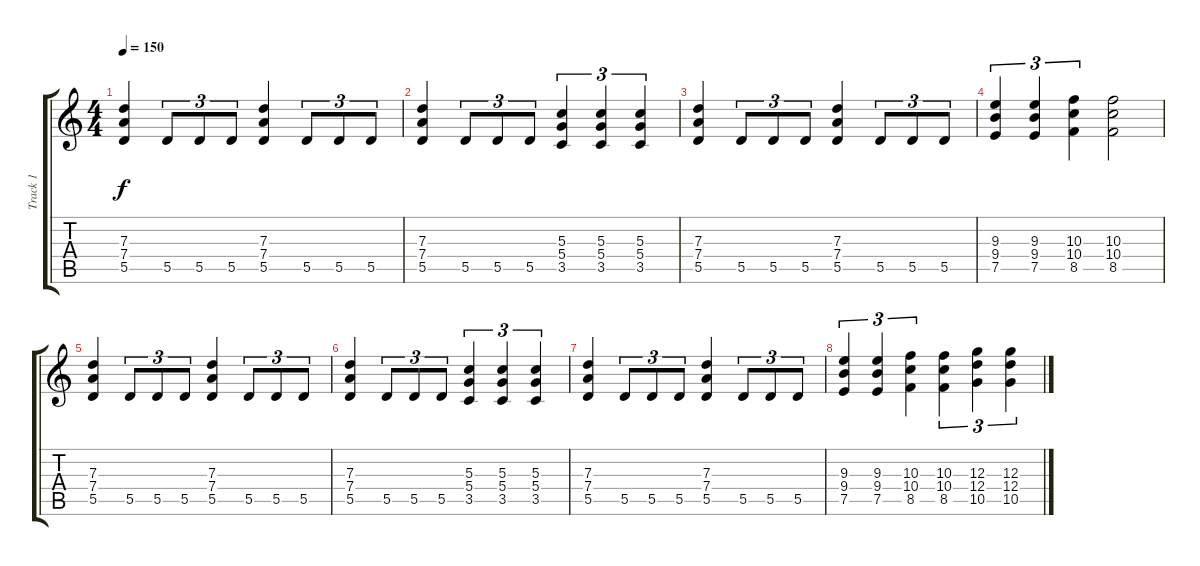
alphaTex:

\track ("Track 1" "Track 1") {instrument distortionguitar}
\staff {score tabs}
\tuning (E4 B3 G3 D3 A2 E2) {hide}
\ts (4 4)
\tempo 150
\clef g2
\ks c
(7.3 7.4 5.5).4{dy f} 5.5.8{tu (3 2)} 5.5.8{tu (3 2)} 5.5.8{tu (3 2)} (7.3 7.4 5.5).4 5.5.8{tu (3 2)} 5.5.8{tu (3 2)} 5.5.8{tu (3 2)} |
(7.3 7.4 5.5).4 5.5.8{tu (3 2)} 5.5.8{tu (3 2)} 5.5.8{tu (3 2)} (5.3 5.4 3.5).4{tu (3 2)} (5.3 5.4 3.5).4{tu (3 2)} (5.3 5.4 3.5).4{tu (3 2)} |
(7.3 7.4 5.5).4 5.5.8{tu (3 2)} 5.5.8{tu (3 2)} 5.5.8{tu (3 2)} (7.3 7.4 5.5).4 5.5.8{tu (3 2)} 5.5.8{tu (3 2)} 5.5.8{tu (3 2)} |
(9.3 9.4 7.5).4{tu (3 2)} (9.3 9.4 7.5).4{tu (3 2)} (10.3 10.4 8.5).4{tu (3 2)} (10.3 10.4 8.5).2 |
(7.3 7.4 5.5).4 5.5.8{tu (3 2)} 5.5.8{tu (3 2)} 5.5.8{tu (3 2)} (7.3 7.4 5.5).4 5.5.8{tu (3 2)} 5.5.8{tu (3 2)} 5.5.8{tu (3 2)} |
(7.3 7.4 5.5).4 5.5.8{tu (3 2)} 5.5.8{tu (3 2)} 5.5.8{tu (3 2)} (5.3 5.4 3.5).4{tu (3 2)} (5.3 5.4 3.5).4{tu (3 2)} (5.3 5.4 3.5).4{tu (3 2)} |
(7.3 7.4 5.5).4 5.5.8{tu (3 2)} 5.5.8{tu (3 2)} 5.5.8{tu (3 2)} (7.3 7.4 5.5).4 5.5.8{tu (3 2)} 5.5.8{tu (3 2)} 5.5.8{tu (3 2)} |
(9.3 9.4 7.5).4{tu (3 2)} (9.3 9.4 7.5).4{tu (3 2)} (10.3 10.4 8.5).4{tu (3 2)} (10.3 10.4 8.5).4{tu (3 2)} (12.3 12.4 10.5).4{tu (3 2)} (12.3 12.4 10.5).4{tu (3 2)}
